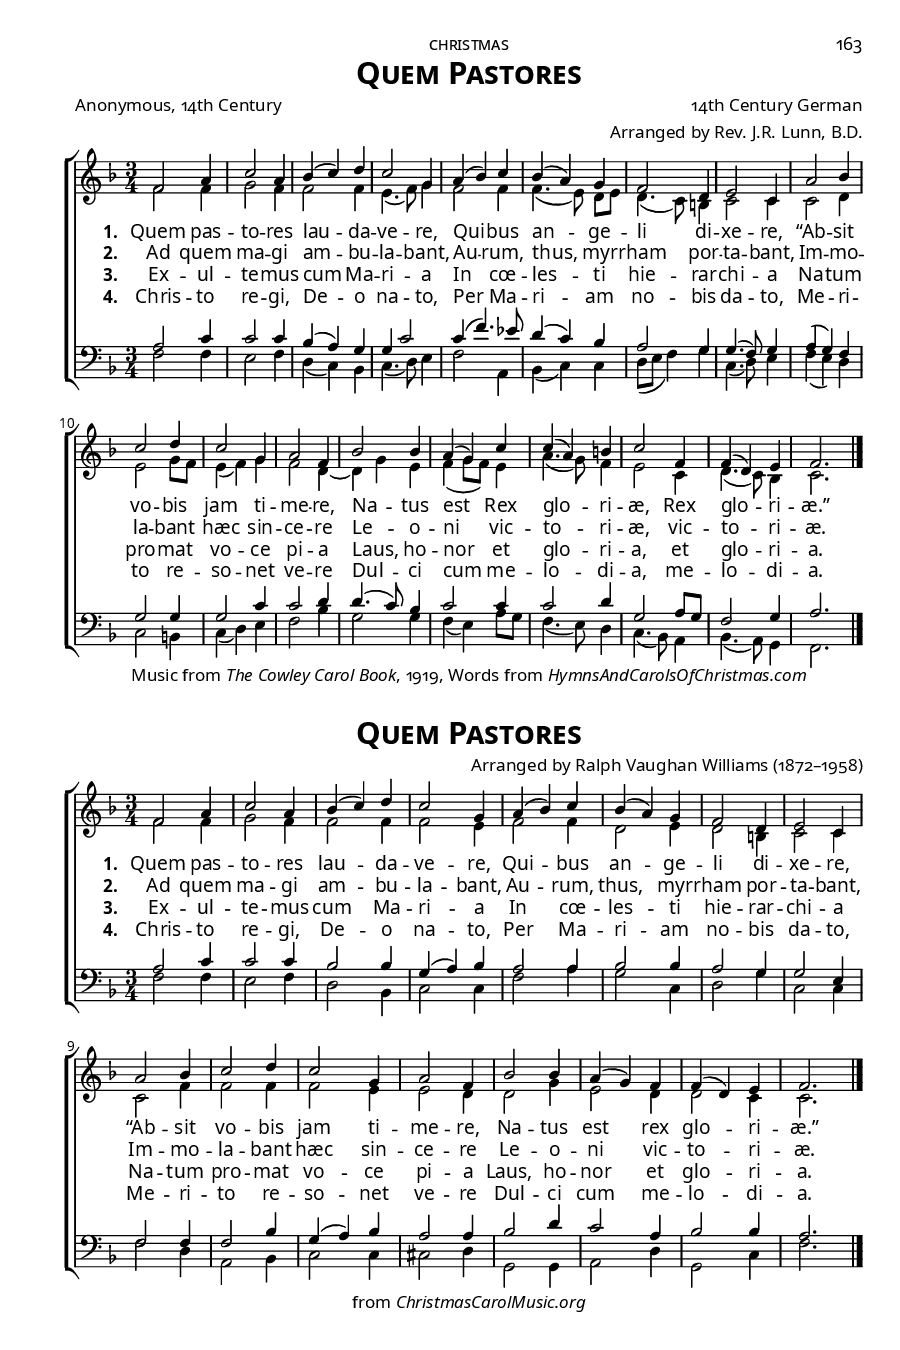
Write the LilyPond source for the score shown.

\version "2.14.2"
\include "util.ly"
\header {
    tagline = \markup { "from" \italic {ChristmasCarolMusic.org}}
}
\paper {
  print-all-headers = ##t
  paper-height = 9\in
  paper-width = 6\in
  indent = 0\in
  %system-system-spacing = #'((basic-distance . 10) (padding . 0))
  system-system-spacing =
    #'((basic-distance . 0)
       (minimum-distance . 0)
       (padding . -15)
       (stretchability . 100))
  score-markup-spacing =
    #'((basic-distance . 0)
       (minimum-distance . 0)
       (padding . 0)
       (stretchability . 0))
  ragged-last-bottom = ##f
  ragged-bottom = ##f
  two-sided = ##t
  inner-margin = 0.5\in
  outer-margin = 0.25\in
  top-margin = 0.25\in
  bottom-margin = 0.25\in
  first-page-number = #163
  print-first-page-number = ##t
  headerLine = \markup{\override #'(font-name . "Garamond Premier Pro") \smallCapsOldStyle"christmas"}
  oddHeaderMarkup = \markup\fill-line{
     \override #'(font-name . "Garamond Premier Pro")\abs-fontsize #8.5
     \combine 
        \fill-line{"" \on-the-fly #print-page-number-check-first
        \oldStylePageNum""
        }
        \fill-line{\headerLine}
  }
  evenHeaderMarkup = \markup {
     \override #'(font-name . "Garamond Premier Pro")\abs-fontsize #8.5
     \combine
        \on-the-fly #print-page-number-check-first
        \oldStylePageNum""
        \fill-line{\headerLine}
  }
}
#(set-global-staff-size 15) \paper{ #(define fonts (make-pango-font-tree "GoudyOlSt BT" "Garamond Premier Pro" "Garamond Premier Pro" (/ 15 20))) }
global = {
  \key f \major
  \time 3/4
  \autoBeamOff
  \override DynamicLineSpanner #'staff-padding = #0.0
  \override DynamicLineSpanner #'Y-extent = #'(-1 . 1)
}

sopMusic = \relative c' {
  f2 a4 |
  c2 a4 |
  bes( c) d |
  c2 g4 |
  a( bes) c |
  
  bes( a) g |
  f2 d4 |
  e2 c4 |
  a'2 bes4 |
  c2 d4 |
  
  c2 g4 |
  a2 f4 |
  bes2 bes4 |
  a( g) c |
  c( a) b |
  c2 f,4 |
  f( d) e |
  f2. \bar "|."
}
sopWords = \lyricmode {
  
}

altoMusic = \relative c' {
  f2 f4 |
  g2 f4 |
  f2 f4 |
  e4.( f8) g4 |
  f2 f4 f4.( e8) d[ e] |
  
  d4.( c8) b4 |
  c2 c4 |
  c2 d4 |
  e2 g8[ f] |
  e4( f) g |
  f2 d4~ |
  
  d4 g e |
  f( g8[ f]) e4 |
  a4.( g8) f4 |
  e2 c4 |
  d4.( c8) bes4 |
  c2. \bar "|."
}
altoWords = \lyricmode {
  \dropLyricsIX
  \set stanza = #"1. "
  Quem pas -- to -- res lau -- da -- ve -- re,
  Qui -- bus an -- ge -- li di -- xe -- re,
  “Ab -- sit vo -- bis jam ti -- me -- \set associatedVoice = "tenors"
  re,
  Na -- \unset associatedVoice
  tus est Rex glo -- ri -- æ,
  Rex glo -- ri -- æ.”
}
altoWordsII = \lyricmode {
  \dropLyricsIX
%\markup\italic
  \set stanza = #"2. "
  Ad quem ma -- gi am -- bu -- la -- bant,
  Au -- rum, thus, myr -- rham por -- ta -- bant,
  Im -- mo -- la -- bant hæc sin -- ce -- \set associatedVoice = "tenors"
  re
  Le -- \unset associatedVoice
  o -- ni vic -- to -- ri -- æ,
  vic -- to -- ri -- æ.
}
altoWordsIII = \lyricmode {
  \dropLyricsIX
  \set stanza = #"3. "
  Ex -- ul -- te -- mus cum Ma -- ri -- a
  In cœ -- les -- ti hie -- rar -- chi -- a
  Na -- tum pro -- mat vo -- ce pi -- \set associatedVoice = "tenors"
  a
  Laus, \unset associatedVoice
  ho -- nor et glo -- ri -- a,
  et glo -- ri -- a.
}
altoWordsIV = \lyricmode {
  \dropLyricsIX
  \set stanza = #"4. "
  Chris -- to re -- gi, De -- o na -- to,
  Per Ma -- ri -- am no -- bis da -- to,
  Me -- ri -- to re -- so -- net ve -- \set associatedVoice = "tenors"
  re
  Dul -- \unset associatedVoice
  ci cum me -- lo -- di -- a,
  me -- lo -- di -- a.
}
altoWordsV = \lyricmode {
  \set stanza = #"5. "
  \set ignoreMelismata = ##t
}
altoWordsVI = \lyricmode {
  \set stanza = #"6. "
  \set ignoreMelismata = ##t
}
tenorMusic = \relative c' {
  a2 c4 |
  c2 c4 |
  bes( a) g |
  g c2 |
  c4( f4.) ees8 |
  d4( c) bes |
  
  a2 g4 |
  g4.( f8) g4 |
  a( g) f |
  g2 g4 |
  g2 c4 |
  c2 d4 |
  
  d4.( c8) bes4 |
  c2 c4 |
  c2 d4 |
  g,2 a8[ g] |
  f2 g4 |
  a2. \bar "|."
}
tenorWords = \lyricmode {

}

bassMusic = \relative c {
  f2 f4 |
  e2 f4 |
  d( c) bes |
  c4.( d8) e4 |
  f2 a,4 |
  bes( c) c |
  
  d8([ e] f4) g |
  c,4.( d8) e4 |
  f( e) d |
  c2 b4 |
  c( d) e |
  f2 bes4 |
  
  g2 g4 |
  f( e) a8[ g] |
  f4.( e8) d4 |
  c4.( bes8) a4 |
  bes4.( a8) g4 |
  f2. \bar "|."
}
bassWords = \lyricmode {

}

pianoRH = \relative c' {
  
}
pianoLH = \relative c' {
  
}

\score {
  <<
   \new ChoirStaff <<
    \new Staff = women <<
      \new Voice = "sopranos" { \voiceOne << \global \sopMusic >> }
      \new Voice = "altos" { \voiceTwo << \global \altoMusic >> }
    >>
   \new Staff = men <<
      \clef bass
      \new Voice = "tenors" { \voiceOne << \global \tenorMusic >> }
      \new Voice = "basses" { \voiceTwo << \global \bassMusic >> }
    >>
    \new Lyrics \with { alignAboveContext = #"women" \override VerticalAxisGroup #'nonstaff-relatedstaff-spacing = #'((basic-distance . 1))} \lyricsto "sopranos" \sopWords
    \new Lyrics = "altosVI"  \with { alignBelowContext = #"women" } \lyricsto "sopranos" \altoWordsVI
    \new Lyrics = "altosV"  \with { alignBelowContext = #"women" } \lyricsto "sopranos" \altoWordsV
    \new Lyrics = "altosIV"  \with { alignBelowContext = #"women" } \lyricsto "sopranos" \altoWordsIV
    \new Lyrics = "altosIII"  \with { alignBelowContext = #"women" } \lyricsto "sopranos" \altoWordsIII
    \new Lyrics = "altosII"  \with { alignBelowContext = #"women" } \lyricsto "sopranos" \altoWordsII
    \new Lyrics = "altos"  \with { alignBelowContext = #"women" \override VerticalAxisGroup #'nonstaff-relatedstaff-spacing = #'((padding . -0.5))} \lyricsto "sopranos" \altoWords
    \new Lyrics \with { alignAboveContext = #"men" \override VerticalAxisGroup #'nonstaff-relatedstaff-spacing = #'((basic-distance . 1)) } \lyricsto "tenors" \tenorWords
    \new Lyrics \with { alignBelowContext = #"men" \override VerticalAxisGroup #'nonstaff-relatedstaff-spacing = #'((basic-distance . 1)) } \lyricsto "basses" \bassWords
  >>
%    \new PianoStaff << \new Staff { \new Voice { \pianoRH } } \new Staff { \clef "bass" \pianoLH } >>
  >>
  \layout {
    \context {
      \Score
      \override SpacingSpanner #'base-shortest-duration = #(ly:make-moment 1 2)
      \override SpacingSpanner #'common-shortest-duration = #(ly:make-moment 1 2)
    }
    \context {
      % Remove all empty staves
      % \Staff \RemoveEmptyStaves \override VerticalAxisGroup #'remove-first = ##t
    }
  }
  \header {
    title = \markup{\override #'(font-name . "Garamond Premier Pro Semibold"){ \abs-fontsize #15 \smallCapsOldStyle"Quem Pastores"}}
    poet = \markup\oldStyleNum"Anonymous, 14th Century"
    composer = \markup\oldStyleNum"14th Century German"
    arranger = \markup\oldStyleNum"Arranged by Rev. J.R. Lunn, B.D."
  }
}
\markup \fill-line {\center-column{
  \concat{ "Music from " \italic "The Cowley Carol Book" \oldStyleNum", 1919, Words from " \italic "HymnsAndCarolsOfChristmas.com"}}}
\markup\vspace#1



















global = {
  \key f \major
  \time 3/4
  \autoBeamOff
  \override DynamicLineSpanner #'staff-padding = #0.0
  \override DynamicLineSpanner #'Y-extent = #'(-1 . 1)
}

sopMusic = \relative c' {
  f2 a4 |
  c2 a4 |
  bes( c) d |
  c2 g4 |
  a( bes) c |
  
  bes( a) g |
  f2 d4 |
  e2 c4 |
  a'2 bes4 |
  c2 d4 |
  
  c2 g4 |
  a2 f4 |
  bes2 bes4 |
  a( g) f |
  f( d) e |
  f2. \bar "|."
}
sopWords = \lyricmode {
  
}

altoMusic = \relative c' {
  f2 f4 |
  g2 f4 |
  f2 f4 |
  f2 e4 |
  f2 f4 |
  
  d2 e4 |
  d2 b4 |
  c2 c4 |
  c2 f4 |
  f2 f4 |
  
  f2 e4 |
  e2 d4 |
  d2 g4 |
  e2 d4 |
  d2 c4 |
  c2. \bar "|."
}
altoWords = \lyricmode {
  \dropLyricsIX
  \set stanza = #"1. "
  Quem pas -- to -- res lau -- da -- ve -- re,
  Qui -- bus an -- ge -- li di -- xe -- re,
  “Ab -- sit vo -- bis jam ti -- me -- re,
  Na -- tus est rex glo -- ri -- æ.”
}
altoWordsII = \lyricmode {
  \dropLyricsIX
%\markup\italic
  \set stanza = #"2. "
  Ad quem ma -- gi am -- bu -- la -- bant,
  Au -- rum, thus, myr -- rham por -- ta -- bant,
  Im -- mo -- la -- bant hæc sin -- ce -- re
  Le -- o -- ni vic -- to -- ri -- æ.
}
altoWordsIII = \lyricmode {
  \dropLyricsIX
  \set stanza = #"3. "
  Ex -- ul -- te -- mus cum Ma -- ri -- a
  In cœ -- les -- ti hie -- rar -- chi -- a
  Na -- tum pro -- mat vo -- ce pi -- a
  Laus, ho -- nor et glo -- ri -- a.
}
altoWordsIV = \lyricmode {
  \dropLyricsIX
  \set stanza = #"4. "
  Chris -- to re -- gi, De -- o na -- to,
  Per Ma -- ri -- am no -- bis da -- to,
  Me -- ri -- to re -- so -- net ve -- re
  Dul -- ci cum me -- lo -- di -- a.
}
altoWordsV = \lyricmode {
  \set stanza = #"5. "
  \set ignoreMelismata = ##t
}
altoWordsVI = \lyricmode {
  \set stanza = #"6. "
  \set ignoreMelismata = ##t
}
tenorMusic = \relative c' {
  a2 c4 |
  c2 c4 |
  bes2 bes4 |
  g( a) bes |
  a2 a4 |
  
  bes2 bes4 |
  a2 g4 |
  g2 e4 |
  f2 f4 |
  f2 bes4 |
  
  g( a) bes |
  a2 a4 |
  bes2 d4 |
  c2 a4 |
  bes2 bes4 |
  a2. \bar "|."
}
tenorWords = \lyricmode {

}

bassMusic = \relative c {
  f2 f4 |
  e2 f4 |
  d2 bes4 |
  c2 c4 |
  f2 a4 |
  
  g2 c,4 |
  d2 g4 |
  c,2 c4 |
  f2 d4 |
  a2 bes4 |
  
  c2 c4 |
  cis2 d4 |
  g,2 g4 |
  a2 d4 |
  g,2 c4 |
  f2. \bar "|."
}
bassWords = \lyricmode {

}

pianoRH = \relative c' {
  
}
pianoLH = \relative c' {
  
}

\score {
  <<
   \new ChoirStaff <<
    \new Staff = women <<
      \new Voice = "sopranos" { \voiceOne << \global \sopMusic >> }
      \new Voice = "altos" { \voiceTwo << \global \altoMusic >> }
    >>
    \new Lyrics \with { alignAboveContext = #"women" \override VerticalAxisGroup #'nonstaff-relatedstaff-spacing = #'((basic-distance . 1))} \lyricsto "sopranos" \sopWords
    \new Lyrics = "altosVI"  \with { alignBelowContext = #"women" } \lyricsto "altos" \altoWordsVI
    \new Lyrics = "altosV"  \with { alignBelowContext = #"women" } \lyricsto "altos" \altoWordsV
    \new Lyrics = "altosIV"  \with { alignBelowContext = #"women" } \lyricsto "altos" \altoWordsIV
    \new Lyrics = "altosIII"  \with { alignBelowContext = #"women" } \lyricsto "altos" \altoWordsIII
    \new Lyrics = "altosII"  \with { alignBelowContext = #"women" } \lyricsto "altos" \altoWordsII
    \new Lyrics = "altos"  \with { alignBelowContext = #"women" \override VerticalAxisGroup #'nonstaff-relatedstaff-spacing = #'((padding . -0.5)) } \lyricsto "altos" \altoWords
   \new Staff = men <<
      \clef bass
      \new Voice = "tenors" { \voiceOne << \global \tenorMusic >> }
      \new Voice = "basses" { \voiceTwo << \global \bassMusic >> }
    >>
    \new Lyrics \with { alignAboveContext = #"men" \override VerticalAxisGroup #'nonstaff-relatedstaff-spacing = #'((basic-distance . 1)) } \lyricsto "tenors" \tenorWords
    \new Lyrics \with { alignBelowContext = #"men" \override VerticalAxisGroup #'nonstaff-relatedstaff-spacing = #'((basic-distance . 1)) } \lyricsto "basses" \bassWords
  >>
%    \new PianoStaff << \new Staff { \new Voice { \pianoRH } } \new Staff { \clef "bass" \pianoLH } >>
  >>
  \layout {
    \context {
      \Score
      %\override SpacingSpanner #'base-shortest-duration = #(ly:make-moment 1 8)
      %\override SpacingSpanner #'common-shortest-duration = #(ly:make-moment 1 4)
    }
    \context {
      % Remove all empty staves
      % \Staff \RemoveEmptyStaves \override VerticalAxisGroup #'remove-first = ##t
    }
  }
  \header {
    title = \markup{\override #'(font-name . "Garamond Premier Pro Semibold"){ \abs-fontsize #15 \smallCapsOldStyle"Quem Pastores"}}
%    poet = \markup\oldStyleNum"Anonymous, 14th Century"
%    composer = \markup\oldStyleNum"14th Century German"
    composer = \markup\oldStyleNum"Arranged by Ralph Vaughan Williams (1872–1958)"
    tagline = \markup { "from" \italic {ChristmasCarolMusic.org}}
  }
}
